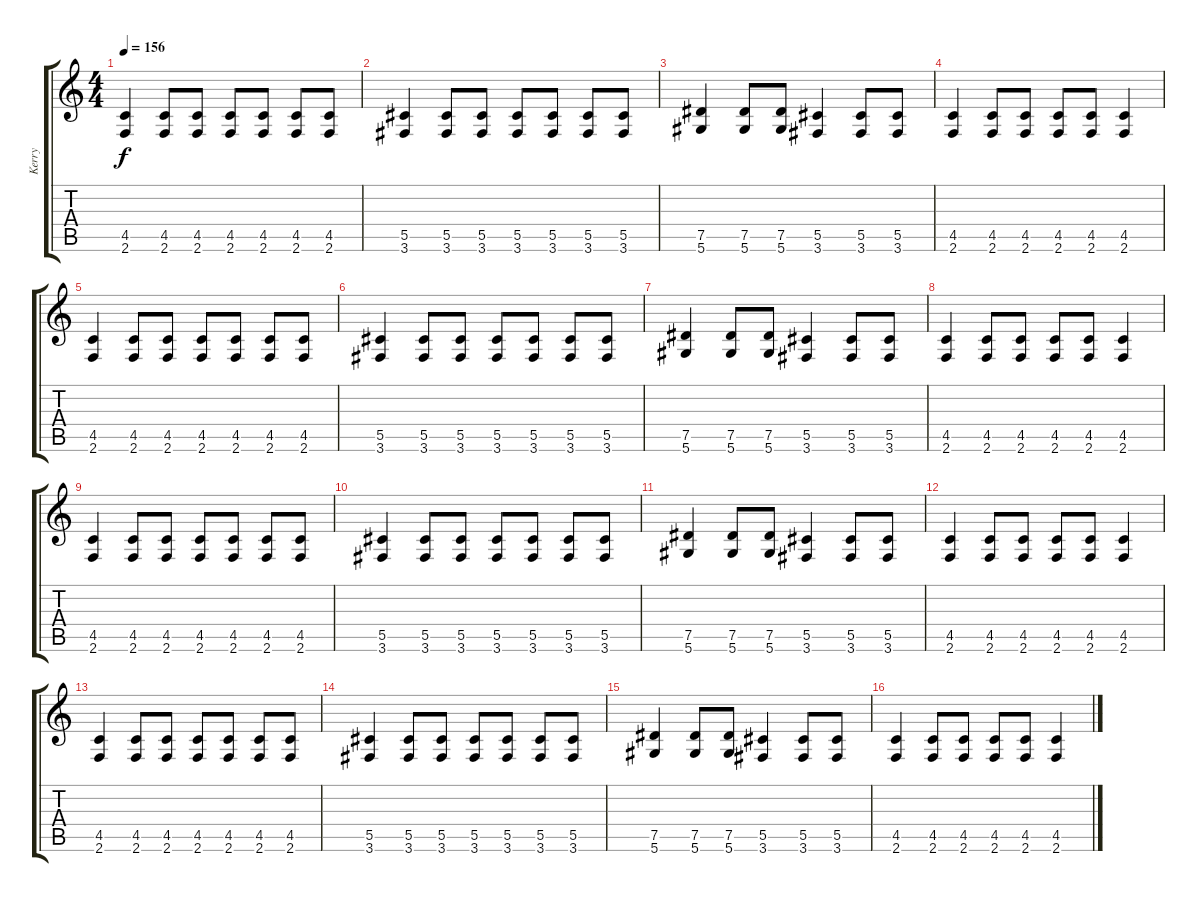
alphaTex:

\track ("Kerry" "Kerry") {instrument distortionguitar}
\staff {score tabs}
\tuning (Eb4 Bb3 Gb3 Db3 Ab2 Eb2) {hide}
\ts (4 4)
\tempo 156
\clef g2
\ks c
(4.5 2.6).4{dy f} (4.5 2.6).8 (4.5 2.6).8 (4.5 2.6).8 (4.5 2.6).8 (4.5 2.6).8 (4.5 2.6).8 |
(5.5 3.6).4 (5.5 3.6).8 (5.5 3.6).8 (5.5 3.6).8 (5.5 3.6).8 (5.5 3.6).8 (5.5 3.6).8 |
(7.5 5.6).4 (7.5 5.6).8 (7.5 5.6).8 (5.5 3.6).4 (5.5 3.6).8 (5.5 3.6).8 |
(4.5 2.6).4 (4.5 2.6).8 (4.5 2.6).8 (4.5 2.6).8 (4.5 2.6).8 (4.5 2.6).4 |
(4.5 2.6).4 (4.5 2.6).8 (4.5 2.6).8 (4.5 2.6).8 (4.5 2.6).8 (4.5 2.6).8 (4.5 2.6).8 |
(5.5 3.6).4 (5.5 3.6).8 (5.5 3.6).8 (5.5 3.6).8 (5.5 3.6).8 (5.5 3.6).8 (5.5 3.6).8 |
(7.5 5.6).4 (7.5 5.6).8 (7.5 5.6).8 (5.5 3.6).4 (5.5 3.6).8 (5.5 3.6).8 |
(4.5 2.6).4 (4.5 2.6).8 (4.5 2.6).8 (4.5 2.6).8 (4.5 2.6).8 (4.5 2.6).4 |
(4.5 2.6).4 (4.5 2.6).8 (4.5 2.6).8 (4.5 2.6).8 (4.5 2.6).8 (4.5 2.6).8 (4.5 2.6).8 |
(5.5 3.6).4 (5.5 3.6).8 (5.5 3.6).8 (5.5 3.6).8 (5.5 3.6).8 (5.5 3.6).8 (5.5 3.6).8 |
(7.5 5.6).4 (7.5 5.6).8 (7.5 5.6).8 (5.5 3.6).4 (5.5 3.6).8 (5.5 3.6).8 |
(4.5 2.6).4 (4.5 2.6).8 (4.5 2.6).8 (4.5 2.6).8 (4.5 2.6).8 (4.5 2.6).4 |
(4.5 2.6).4 (4.5 2.6).8 (4.5 2.6).8 (4.5 2.6).8 (4.5 2.6).8 (4.5 2.6).8 (4.5 2.6).8 |
(5.5 3.6).4 (5.5 3.6).8 (5.5 3.6).8 (5.5 3.6).8 (5.5 3.6).8 (5.5 3.6).8 (5.5 3.6).8 |
(7.5 5.6).4 (7.5 5.6).8 (7.5 5.6).8 (5.5 3.6).4 (5.5 3.6).8 (5.5 3.6).8 |
(4.5 2.6).4 (4.5 2.6).8 (4.5 2.6).8 (4.5 2.6).8 (4.5 2.6).8 (4.5 2.6).4
